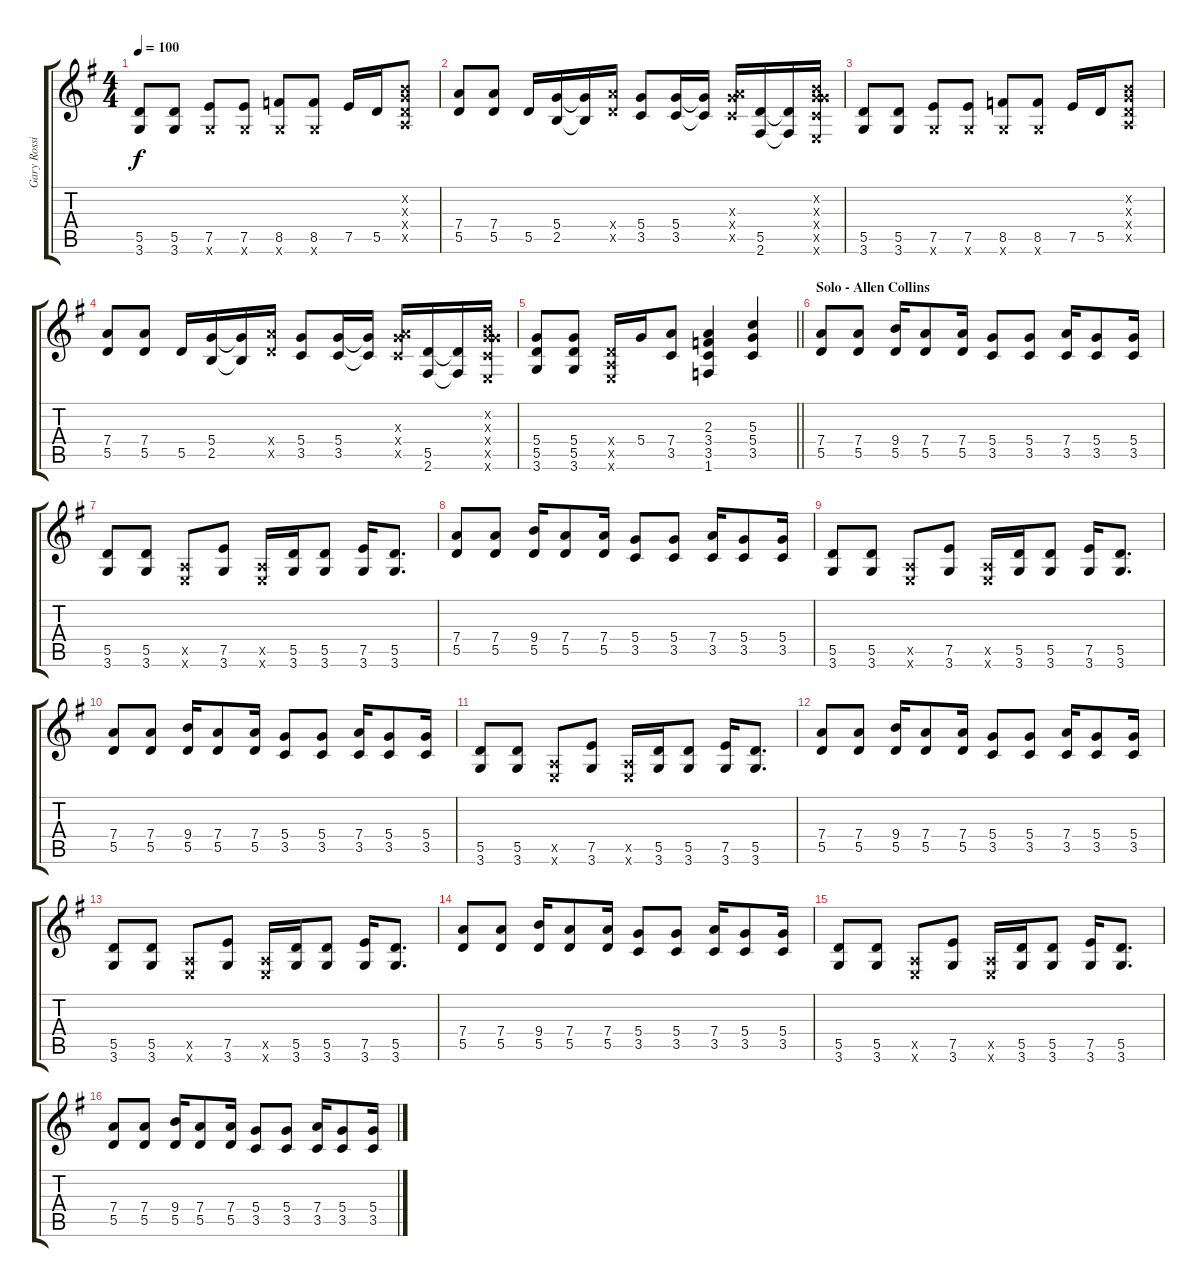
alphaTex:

\track ("Gary Rossington" "Gary Rossi") {instrument distortionguitar}
\staff {score tabs}
\tuning (E4 B3 G3 D3 A2 E2) {hide}
\ts (4 4)
\tempo 100
\clef g2
\ks g
(5.5 3.6).8{dy f} (5.5 3.6).8 (7.5 3.6{x}).8 (7.5 3.6{x}).8 (8.5 3.6{x}).8 (8.5 3.6{x}).8 7.5.16 5.5.16 (0.2{x} 0.3{x} 0.4{x} 0.5{x}).8 |
(7.4 5.5).8 (7.4 5.5).8 5.5.16 (5.4 2.5).16 (5.4{t} 2.5{t}).16 (7.4{x} 5.5{x}).16 (5.4 3.5).8 (5.4 3.5).16 (5.4{t} 3.5{t}).16 (0.3{x} 7.4{x} 3.5{x}).16 (5.5 2.6).16 (5.5{t} 2.6{t}).16 (0.2{x} 0.3{x} 5.4{x} 3.5{x} 0.6{x}).16 |
(5.5 3.6).8 (5.5 3.6).8 (7.5 3.6{x}).8 (7.5 3.6{x}).8 (8.5 3.6{x}).8 (8.5 3.6{x}).8 7.5.16 5.5.16 (0.2{x} 0.3{x} 0.4{x} 0.5{x}).8 |
(7.4 5.5).8 (7.4 5.5).8 5.5.16 (5.4 2.5).16 (5.4{t} 2.5{t}).16 (7.4{x} 5.5{x}).16 (5.4 3.5).8 (5.4 3.5).16 (5.4{t} 3.5{t}).16 (0.3{x} 7.4{x} 3.5{x}).16 (5.5 2.6).16 (5.5{t} 2.6{t}).16 (0.2{x} 0.3{x} 5.4{x} 3.5{x} 0.6{x}).16 |
\barLineRight lightlight
(5.4 5.5 3.6).8 (5.4 5.5 3.6).8 (0.4{x} 0.5{x} 0.6{x}).16 5.4.16 (7.4 3.5).8 (2.3 3.4 3.5 1.6).4 (5.3 5.4 3.5).4 |
\section ("" "Solo - Allen Collins")
(7.4 5.5).8 (7.4 5.5).8 (9.4 5.5).16 (7.4 5.5).8 (7.4 5.5).16 (5.4 3.5).8 (5.4 3.5).8 (7.4 3.5).16 (5.4 3.5).8 (5.4 3.5).16 |
(5.5 3.6).8 (5.5 3.6).8 (0.5{x} 0.6{x}).8 (7.5 3.6).8 (0.5{x} 0.6{x}).16 (5.5 3.6).16 (5.5 3.6).8 (7.5 3.6).16 (5.5 3.6).8{d} |
(7.4 5.5).8 (7.4 5.5).8 (9.4 5.5).16 (7.4 5.5).8 (7.4 5.5).16 (5.4 3.5).8 (5.4 3.5).8 (7.4 3.5).16 (5.4 3.5).8 (5.4 3.5).16 |
(5.5 3.6).8 (5.5 3.6).8 (0.5{x} 0.6{x}).8 (7.5 3.6).8 (0.5{x} 0.6{x}).16 (5.5 3.6).16 (5.5 3.6).8 (7.5 3.6).16 (5.5 3.6).8{d} |
(7.4 5.5).8 (7.4 5.5).8 (9.4 5.5).16 (7.4 5.5).8 (7.4 5.5).16 (5.4 3.5).8 (5.4 3.5).8 (7.4 3.5).16 (5.4 3.5).8 (5.4 3.5).16 |
(5.5 3.6).8 (5.5 3.6).8 (0.5{x} 0.6{x}).8 (7.5 3.6).8 (0.5{x} 0.6{x}).16 (5.5 3.6).16 (5.5 3.6).8 (7.5 3.6).16 (5.5 3.6).8{d} |
(7.4 5.5).8 (7.4 5.5).8 (9.4 5.5).16 (7.4 5.5).8 (7.4 5.5).16 (5.4 3.5).8 (5.4 3.5).8 (7.4 3.5).16 (5.4 3.5).8 (5.4 3.5).16 |
(5.5 3.6).8 (5.5 3.6).8 (0.5{x} 0.6{x}).8 (7.5 3.6).8 (0.5{x} 0.6{x}).16 (5.5 3.6).16 (5.5 3.6).8 (7.5 3.6).16 (5.5 3.6).8{d} |
(7.4 5.5).8 (7.4 5.5).8 (9.4 5.5).16 (7.4 5.5).8 (7.4 5.5).16 (5.4 3.5).8 (5.4 3.5).8 (7.4 3.5).16 (5.4 3.5).8 (5.4 3.5).16 |
(5.5 3.6).8 (5.5 3.6).8 (0.5{x} 0.6{x}).8 (7.5 3.6).8 (0.5{x} 0.6{x}).16 (5.5 3.6).16 (5.5 3.6).8 (7.5 3.6).16 (5.5 3.6).8{d} |
(7.4 5.5).8 (7.4 5.5).8 (9.4 5.5).16 (7.4 5.5).8 (7.4 5.5).16 (5.4 3.5).8 (5.4 3.5).8 (7.4 3.5).16 (5.4 3.5).8 (5.4 3.5).16
